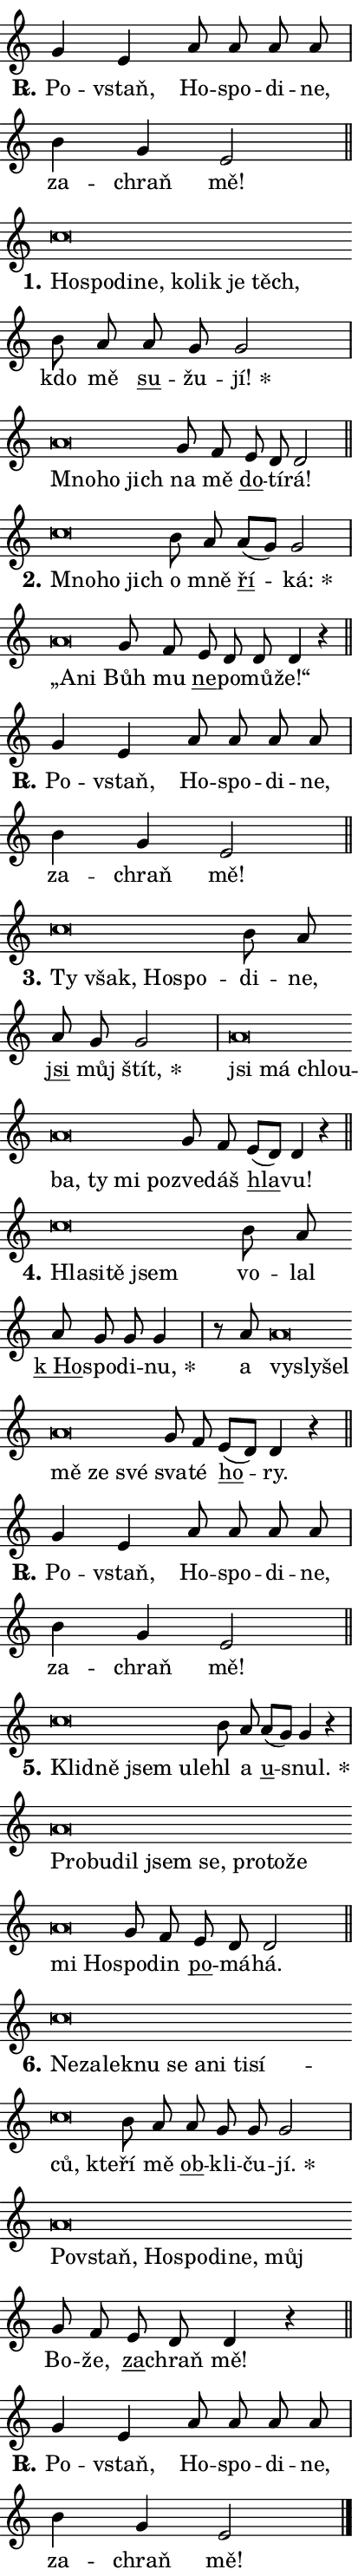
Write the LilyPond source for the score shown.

\version "2.24.0"
\header { tagline = "" }
\paper {
  indent = 0\cm
  top-margin = 0\cm
  right-margin = 0.13\cm % to fit lyric hyphens
  bottom-margin = 0\cm
  left-margin = 0\cm
  paper-width = 7\cm
  page-breaking = #ly:one-page-breaking
  system-system-spacing.basic-distance = #11
  score-system-spacing.basic-distance = #11
  ragged-last = ##f
}


%% Author: Thomas Morley
%% https://lists.gnu.org/archive/html/lilypond-user/2020-05/msg00002.html
#(define (line-position grob)
"Returns position of @var[grob} in current system:
   @code{'start}, if at first time-step
   @code{'end}, if at last time-step
   @code{'middle} otherwise
"
  (let* ((col (ly:item-get-column grob))
         (ln (ly:grob-object col 'left-neighbor))
         (rn (ly:grob-object col 'right-neighbor))
         (col-to-check-left (if (ly:grob? ln) ln col))
         (col-to-check-right (if (ly:grob? rn) rn col))
         (break-dir-left
           (and
             (ly:grob-property col-to-check-left 'non-musical #f)
             (ly:item-break-dir col-to-check-left)))
         (break-dir-right
           (and
             (ly:grob-property col-to-check-right 'non-musical #f)
             (ly:item-break-dir col-to-check-right))))
        (cond ((eqv? 1 break-dir-left) 'start)
              ((eqv? -1 break-dir-right) 'end)
              (else 'middle))))

#(define (tranparent-at-line-position vctor)
  (lambda (grob)
  "Relying on @code{line-position} select the relevant enry from @var{vctor}.
Used to determine transparency,"
    (case (line-position grob)
      ((end) (not (vector-ref vctor 0)))
      ((middle) (not (vector-ref vctor 1)))
      ((start) (not (vector-ref vctor 2))))))

noteHeadBreakVisibility =
#(define-music-function (break-visibility)(vector?)
"Makes @code{NoteHead}s transparent relying on @var{break-visibility}"
#{
  \override NoteHead.transparent =
    #(tranparent-at-line-position break-visibility)
#})

#(define delete-ledgers-for-transparent-note-heads
  (lambda (grob)
    "Reads whether a @code{NoteHead} is transparent.
If so this @code{NoteHead} is removed from @code{'note-heads} from
@var{grob}, which is supposed to be @code{LedgerLineSpanner}.
As a result ledgers are not printed for this @code{NoteHead}"
    (let* ((nhds-array (ly:grob-object grob 'note-heads))
           (nhds-list
             (if (ly:grob-array? nhds-array)
                 (ly:grob-array->list nhds-array)
                 '()))
           ;; Relies on the transparent-property being done before
           ;; Staff.LedgerLineSpanner.after-line-breaking is executed.
           ;; This is fragile ...
           (to-keep
             (remove
               (lambda (nhd)
                 (ly:grob-property nhd 'transparent #f))
               nhds-list)))
      ;; TODO find a better method to iterate over grob-arrays, similiar
      ;; to filter/remove etc for lists
      ;; For now rebuilt from scratch
      (set! (ly:grob-object grob 'note-heads)  '())
      (for-each
        (lambda (nhd)
          (ly:pointer-group-interface::add-grob grob 'note-heads nhd))
        to-keep))))

squashNotes = {
  \override NoteHead.X-extent = #'(-0.2 . 0.2)
  \override NoteHead.Y-extent = #'(-0.75 . 0)
  \override NoteHead.stencil =
    #(lambda (grob)
       (let ((pos (ly:grob-property grob 'staff-position)))
         (begin
           (if (< pos -7) (display "ERROR: Lower brevis then expected\n") (display ""))
           (if (<= pos -6) ly:text-interface::print ly:note-head::print))))
}
unSquashNotes = {
  \revert NoteHead.X-extent
  \revert NoteHead.Y-extent
  \revert NoteHead.stencil
}

hideNotes = \noteHeadBreakVisibility #begin-of-line-visible
unHideNotes = \noteHeadBreakVisibility #all-visible

% work-around for resetting accidentals
% https://lilypond.org/doc/v2.23/Documentation/notation/displaying-rhythms#unmetered-music
cadenzaMeasure = {
  \cadenzaOff
  \partial 1024 s1024
  \cadenzaOn
}

#(define-markup-command (accent layout props text) (markup?)
  "Underline accented syllable"
  (interpret-markup layout props
    #{\markup \override #'(offset . 4.3) \underline { #text }#}))

responsum = \markup \concat {
  "R" \hspace #-1.05 \path #0.1 #'((moveto 0 0.07) (lineto 0.9 0.8)) \hspace #0.05 "."
}

spaceSize = #0.6828661417322834 % exact space size for TeX Gyre Schola

\layout {
  \context {
    \Staff
    \remove "Time_signature_engraver"
    \override LedgerLineSpanner.after-line-breaking = #delete-ledgers-for-transparent-note-heads
  }
  \context {
    \Lyrics {
      \override LyricSpace.minimum-distance = \spaceSize
      \override LyricText.font-name = #"TeX Gyre Schola"
      \override LyricText.font-size = 1
      \override StanzaNumber.font-name = #"TeX Gyre Schola Bold"
      \override StanzaNumber.font-size = 1
    }
  }
  \context {
    \Score 
    \override NoteHead.text =
      #(lambda (grob) 
        (let ((pos (ly:grob-property grob 'staff-position)))
          #{\markup {
            \combine
              \halign #-0.55 \raise #(if (= pos -6) 0 0.5) \override #'(thickness . 2) \draw-line #'(3.2 . 0)
              \musicglyph "noteheads.sM1"
          }#}))
  }
}

% magnetic-lyrics.ily
%
%   written by
%     Jean Abou Samra <jean@abou-samra.fr>
%     Werner Lemberg <wl@gnu.org>
%
%   adapted by
%     Jiri Hon <jiri.hon@gmail.com>
%
% Version 2022-Apr-15

% https://www.mail-archive.com/lilypond-user@gnu.org/msg149350.html

#(define (Left_hyphen_pointer_engraver context)
   "Collect syllable-hyphen-syllable occurrences in lyrics and store
them in properties.  This engraver only looks to the left.  For
example, if the lyrics input is @code{foo -- bar}, it does the
following.

@itemize @bullet
@item
Set the @code{text} property of the @code{LyricHyphen} grob between
@q{foo} and @q{bar} to @code{foo}.

@item
Set the @code{left-hyphen} property of the @code{LyricText} grob with
text @q{foo} to the @code{LyricHyphen} grob between @q{foo} and
@q{bar}.
@end itemize

Use this auxiliary engraver in combination with the
@code{lyric-@/text::@/apply-@/magnetic-@/offset!} hook."
   (let ((hyphen #f)
         (text #f))
     (make-engraver
      (acknowledgers
       ((lyric-syllable-interface engraver grob source-engraver)
        (set! text grob)))
      (end-acknowledgers
       ((lyric-hyphen-interface engraver grob source-engraver)
        ;(when (not (grob::has-interface grob 'lyric-space-interface))
          (set! hyphen grob)));)
      ((stop-translation-timestep engraver)
       (when (and text hyphen)
         (ly:grob-set-object! text 'left-hyphen hyphen))
       (set! text #f)
       (set! hyphen #f)))))

#(define (lyric-text::apply-magnetic-offset! grob)
   "If the space between two syllables is less than the value in
property @code{LyricText@/.details@/.squash-threshold}, move the right
syllable to the left so that it gets concatenated with the left
syllable.

Use this function as a hook for
@code{LyricText@/.after-@/line-@/breaking} if the
@code{Left_@/hyphen_@/pointer_@/engraver} is active."
   (let ((hyphen (ly:grob-object grob 'left-hyphen #f)))
     (when hyphen
       (let ((left-text (ly:spanner-bound hyphen LEFT)))
         (when (grob::has-interface left-text 'lyric-syllable-interface)
           (let* ((common (ly:grob-common-refpoint grob left-text X))
                  (this-x-ext (ly:grob-extent grob common X))
                  (left-x-ext
                   (begin
                     ;; Trigger magnetism for left-text.
                     (ly:grob-property left-text 'after-line-breaking)
                     (ly:grob-extent left-text common X)))
                  ;; `delta` is the gap width between two syllables.
                  (delta (- (interval-start this-x-ext)
                            (interval-end left-x-ext)))
                  (details (ly:grob-property grob 'details))
                  (threshold (assoc-get 'squash-threshold details 0.2)))
             (when (< delta threshold)
               (let* (;; We have to manipulate the input text so that
                      ;; ligatures crossing syllable boundaries are not
                      ;; disabled.  For languages based on the Latin
                      ;; script this is essentially a beautification.
                      ;; However, for non-Western scripts it can be a
                      ;; necessity.
                      (lt (ly:grob-property left-text 'text))
                      (rt (ly:grob-property grob 'text))
                      (is-space (grob::has-interface hyphen 'lyric-space-interface))
                      (space (if is-space " " ""))
                      (extra-delta (if is-space spaceSize 0))
                      ;; Append new syllable.
                      (ltrt-space (if (and (string? lt) (string? rt))
                                (string-append lt space rt)
                                (make-concat-markup (list lt space rt))))
                      ;; Right-align `ltrt` to the right side.
                      (ltrt-space-markup (grob-interpret-markup
                               grob
                               (make-translate-markup
                                (cons (interval-length this-x-ext) 0)
                                (make-right-align-markup ltrt-space)))))
                 (begin
                   ;; Don't print `left-text`.
                   (ly:grob-set-property! left-text 'stencil #f)
                   ;; Set text and stencil (which holds all collected
                   ;; syllables so far) and shift it to the left.
                   (ly:grob-set-property! grob 'text ltrt-space)
                   (ly:grob-set-property! grob 'stencil ltrt-space-markup)
                   (ly:grob-translate-axis! grob (- (- delta extra-delta)) X))))))))))


#(define (lyric-hyphen::displace-bounds-first grob)
   ;; Make very sure this callback isn't triggered too early.
   (let ((left (ly:spanner-bound grob LEFT))
         (right (ly:spanner-bound grob RIGHT)))
     (ly:grob-property left 'after-line-breaking)
     (ly:grob-property right 'after-line-breaking)
     (ly:lyric-hyphen::print grob)))

squashThreshold = #0.4

\layout {
  \context {
    \Lyrics
    \consists #Left_hyphen_pointer_engraver
    \override LyricText.after-line-breaking =
      #lyric-text::apply-magnetic-offset!
    \override LyricHyphen.stencil = #lyric-hyphen::displace-bounds-first
    \override LyricText.details.squash-threshold = \squashThreshold
    \override LyricHyphen.minimum-distance = 0
    \override LyricHyphen.minimum-length = \squashThreshold
  }
}

squashText = \override LyricText.details.squash-threshold = 9999
unSquashText = \override LyricText.details.squash-threshold = \squashThreshold

leftText = \override LyricText.self-alignment-X = #LEFT
unLeftText = \revert LyricText.self-alignment-X

starOffset = #(lambda (grob) 
                (let ((x_offset (ly:self-alignment-interface::aligned-on-x-parent grob)))
                  (if (= x_offset 0) 0 (+ x_offset 1.2))))

star = #(define-music-function (syllable)(string?)
"Append star separator at the end of a syllable"
#{
  \once \override LyricText.X-offset = #starOffset
  \lyricmode { \markup {
    #syllable
    \override #'((font-name . "TeX Gyre Schola Bold")) \hspace #0.2 \lower #0.65 \larger "*"
  } }
#})

starAccent = #(define-music-function (syllable)(string?)
"Append star separator at the end of a syllable and make accent"
#{
  \once \override LyricText.X-offset = #starOffset
  \lyricmode { \markup {
    \accent #syllable
    \override #'((font-name . "TeX Gyre Schola Bold")) \hspace #0.2 \lower #0.65 \larger "*"
  } }
#})

breath = #(define-music-function (syllable)(string?)
"Append breathing indicator at the end of a syllable"
#{
  \lyricmode { \markup { #syllable "+" } }
#})

optionalBreath = #(define-music-function (syllable)(string?)
"Append optional breathing indicator at the end of a syllable"
#{
  \lyricmode { \markup { #syllable "(+)" } }
#})


\score {
    <<
        \new Voice = "melody" { \cadenzaOn \key c \major \relative { g'4 e a8 a a a \cadenzaMeasure \bar "|" b4 g e2 \cadenzaMeasure \bar "||" \break } }
        \new Lyrics \lyricsto "melody" { \lyricmode { \set stanza = \responsum
Po -- vstaň, Ho -- spo -- di -- ne, za -- chraň mě! } }
    >>
    \layout {}
}

\score {
    <<
        \new Voice = "melody" { \cadenzaOn \key c \major \relative { \squashNotes c''\breve*1/16 \hideNotes \breve*1/16 \bar "" \breve*1/16 \bar "" \breve*1/16 \bar "" \breve*1/16 \bar "" \breve*1/16 \bar "" \breve*1/16 \breve*1/16 \bar "" \unHideNotes \unSquashNotes b8 a \bar "" a g g2 \cadenzaMeasure \bar "|" \squashNotes a\breve*1/16 \hideNotes \breve*1/16 \breve*1/16 \bar "" \unHideNotes \unSquashNotes g8 f \bar "" e d d2 \cadenzaMeasure \bar "||" \break } }
        \new Lyrics \lyricsto "melody" { \lyricmode { \set stanza = "1."
\leftText Ho -- \squashText spo -- di -- ne, ko -- lik je těch, \unLeftText \unSquashText kdo mě \markup \accent su -- žu -- \star jí! \leftText Mno -- \squashText ho jich \unLeftText \unSquashText na mě \markup \accent do -- tí -- rá! } }
    >>
    \layout {}
}

\score {
    <<
        \new Voice = "melody" { \cadenzaOn \key c \major \relative { \squashNotes c''\breve*1/16 \hideNotes \breve*1/16 \breve*1/16 \bar "" \unHideNotes \unSquashNotes b8 a \bar "" a[( g)] g2 \cadenzaMeasure \bar "|" \squashNotes a\breve*1/16 \hideNotes \breve*1/16 \bar "" \unHideNotes \unSquashNotes g8 f \bar "" e d d d4 r \cadenzaMeasure \bar "||" \break } }
        \new Lyrics \lyricsto "melody" { \lyricmode { \set stanza = "2."
\leftText Mno -- \squashText ho jich \unLeftText \unSquashText o mně \markup \accent ří -- \star ká: \leftText „A -- \squashText ni \unLeftText \unSquashText Bůh mu \markup \accent ne -- po -- mů -- že!“ } }
    >>
    \layout {}
}

\score {
    <<
        \new Voice = "melody" { \cadenzaOn \key c \major \relative { g'4 e a8 a a a \cadenzaMeasure \bar "|" b4 g e2 \cadenzaMeasure \bar "||" \break } }
        \new Lyrics \lyricsto "melody" { \lyricmode { \set stanza = \responsum
Po -- vstaň, Ho -- spo -- di -- ne, za -- chraň mě! } }
    >>
    \layout {}
}

\score {
    <<
        \new Voice = "melody" { \cadenzaOn \key c \major \relative { \squashNotes c''\breve*1/16 \hideNotes \breve*1/16 \bar "" \breve*1/16 \breve*1/16 \bar "" \unHideNotes \unSquashNotes b8 a \bar "" a g g2 \cadenzaMeasure \bar "|" \squashNotes a\breve*1/16 \hideNotes \breve*1/16 \bar "" \breve*1/16 \bar "" \breve*1/16 \bar "" \breve*1/16 \bar "" \breve*1/16 \breve*1/16 \bar "" \unHideNotes \unSquashNotes g8 f \bar "" e[( d)] d4 r \cadenzaMeasure \bar "||" \break } }
        \new Lyrics \lyricsto "melody" { \lyricmode { \set stanza = "3."
\leftText Ty \squashText však, Ho -- spo -- \unLeftText \unSquashText di -- ne, \markup \accent jsi můj \star štít, \leftText jsi \squashText má chlou -- ba, ty mi po -- \unLeftText \unSquashText zve -- dáš \markup \accent hla -- vu! } }
    >>
    \layout {}
}

\score {
    <<
        \new Voice = "melody" { \cadenzaOn \key c \major \relative { \squashNotes c''\breve*1/16 \hideNotes \breve*1/16 \bar "" \breve*1/16 \breve*1/16 \bar "" \unHideNotes \unSquashNotes b8 a \bar "" a g g g4 \cadenzaMeasure \bar "|" r8 a8 \squashNotes a\breve*1/16 \hideNotes \breve*1/16 \bar "" \breve*1/16 \bar "" \breve*1/16 \bar "" \breve*1/16 \breve*1/16 \bar "" \unHideNotes \unSquashNotes g8 f \bar "" e[( d)] d4 r \cadenzaMeasure \bar "||" \break } }
        \new Lyrics \lyricsto "melody" { \lyricmode { \set stanza = "4."
\leftText Hla -- \squashText si -- tě jsem \unLeftText \unSquashText vo -- lal \markup \accent "k Ho" -- spo -- di -- \star nu, a \leftText vy -- \squashText sly -- šel mě ze své \unLeftText \unSquashText sva -- té \markup \accent ho -- ry. } }
    >>
    \layout {}
}

\score {
    <<
        \new Voice = "melody" { \cadenzaOn \key c \major \relative { g'4 e a8 a a a \cadenzaMeasure \bar "|" b4 g e2 \cadenzaMeasure \bar "||" \break } }
        \new Lyrics \lyricsto "melody" { \lyricmode { \set stanza = \responsum
Po -- vstaň, Ho -- spo -- di -- ne, za -- chraň mě! } }
    >>
    \layout {}
}

\score {
    <<
        \new Voice = "melody" { \cadenzaOn \key c \major \relative { \squashNotes c''\breve*1/16 \hideNotes \breve*1/16 \bar "" \breve*1/16 \bar "" \breve*1/16 \breve*1/16 \bar "" \unHideNotes \unSquashNotes b8 a \bar "" a[( g)] g4 r \cadenzaMeasure \bar "|" \squashNotes a\breve*1/16 \hideNotes \breve*1/16 \bar "" \breve*1/16 \bar "" \breve*1/16 \bar "" \breve*1/16 \bar "" \breve*1/16 \bar "" \breve*1/16 \bar "" \breve*1/16 \bar "" \breve*1/16 \breve*1/16 \bar "" \unHideNotes \unSquashNotes g8 f \bar "" e d d2 \cadenzaMeasure \bar "||" \break } }
        \new Lyrics \lyricsto "melody" { \lyricmode { \set stanza = "5."
\leftText Klid -- \squashText ně jsem u -- le -- \unLeftText \unSquashText hl a \markup \accent u -- \star snul. \leftText Pro -- \squashText bu -- dil jsem se, pro -- to -- že mi Ho -- \unLeftText \unSquashText spo -- din \markup \accent po -- má -- há. } }
    >>
    \layout {}
}

\score {
    <<
        \new Voice = "melody" { \cadenzaOn \key c \major \relative { \squashNotes c''\breve*1/16 \hideNotes \breve*1/16 \bar "" \breve*1/16 \bar "" \breve*1/16 \bar "" \breve*1/16 \bar "" \breve*1/16 \bar "" \breve*1/16 \bar "" \breve*1/16 \bar "" \breve*1/16 \bar "" \breve*1/16 \breve*1/16 \bar "" \unHideNotes \unSquashNotes b8 a \bar "" a g g g2 \cadenzaMeasure \bar "|" \squashNotes a\breve*1/16 \hideNotes \breve*1/16 \bar "" \breve*1/16 \bar "" \breve*1/16 \bar "" \breve*1/16 \bar "" \breve*1/16 \breve*1/16 \bar "" \unHideNotes \unSquashNotes g8 f \bar "" e d d4 r \cadenzaMeasure \bar "||" \break } }
        \new Lyrics \lyricsto "melody" { \lyricmode { \set stanza = "6."
\leftText Ne -- \squashText za -- lek -- nu se a -- ni ti -- sí -- ců, kte -- \unLeftText \unSquashText ří mě \markup \accent ob -- kli -- ču -- \star jí. \leftText Po -- \squashText vstaň, Ho -- spo -- di -- ne, můj \unLeftText \unSquashText Bo -- že, \markup \accent za -- chraň mě! } }
    >>
    \layout {}
}

\score {
    <<
        \new Voice = "melody" { \cadenzaOn \key c \major \relative { g'4 e a8 a a a \cadenzaMeasure \bar "|" b4 g e2 \cadenzaMeasure \bar "||" \break } \bar "|." }
        \new Lyrics \lyricsto "melody" { \lyricmode { \set stanza = \responsum
Po -- vstaň, Ho -- spo -- di -- ne, za -- chraň mě! } }
    >>
    \layout {}
}
